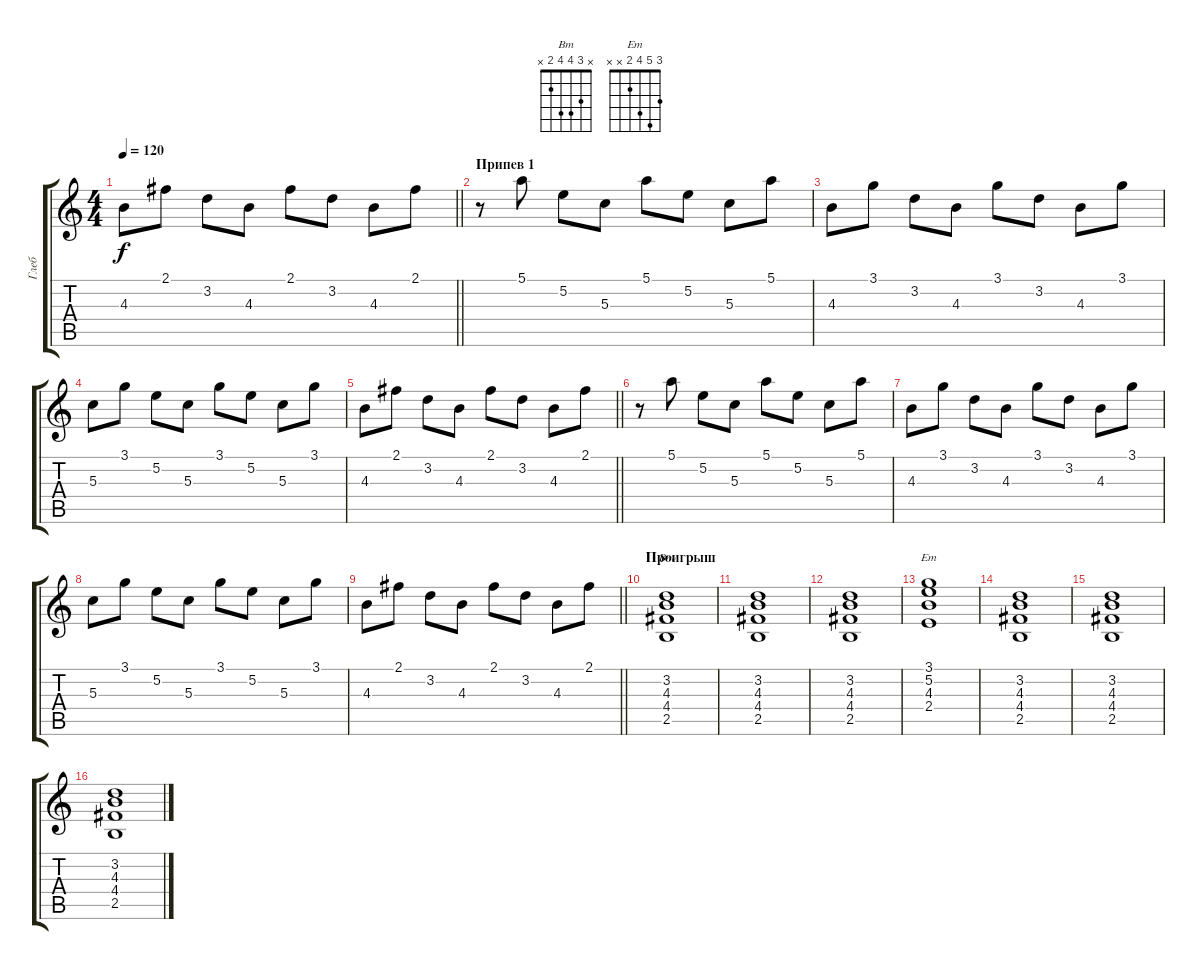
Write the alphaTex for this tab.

\track ("Глеб" "Глеб") {instrument electricguitarclean}
\staff {score tabs}
\tuning (E4 B3 G3 D3 A2 E2) {hide}
\chord ("Bm" x 3 4 4 2 x)
\chord ("Em" 3 5 4 2 x x)
\ts (4 4)
\tempo 120
\clef g2
\barLineRight lightlight
\ks c
4.3.8{dy f} 2.1.8 3.2.8 4.3.8 2.1.8 3.2.8 4.3.8 2.1.8 |
\section ("" "Припев 1")
r.8 5.1.8 5.2.8 5.3.8 5.1.8 5.2.8 5.3.8 5.1.8 |
4.3.8 3.1.8 3.2.8 4.3.8 3.1.8 3.2.8 4.3.8 3.1.8 |
5.3.8 3.1.8 5.2.8 5.3.8 3.1.8 5.2.8 5.3.8 3.1.8 |
\barLineRight lightlight
4.3.8 2.1.8 3.2.8 4.3.8 2.1.8 3.2.8 4.3.8 2.1.8 |
r.8 5.1.8 5.2.8 5.3.8 5.1.8 5.2.8 5.3.8 5.1.8 |
4.3.8 3.1.8 3.2.8 4.3.8 3.1.8 3.2.8 4.3.8 3.1.8 |
5.3.8 3.1.8 5.2.8 5.3.8 3.1.8 5.2.8 5.3.8 3.1.8 |
\barLineRight lightlight
4.3.8 2.1.8 3.2.8 4.3.8 2.1.8 3.2.8 4.3.8 2.1.8 |
\section ("" "Проигрыш")
(3.2 4.3 4.4 2.5).1{ch "Bm"} |
(3.2 4.3 4.4 2.5).1 |
(3.2 4.3 4.4 2.5).1 |
(3.1 5.2 4.3 2.4).1{ch "Em"} |
(3.2 4.3 4.4 2.5).1 |
(3.2 4.3 4.4 2.5).1 |
(3.2 4.3 4.4 2.5).1
